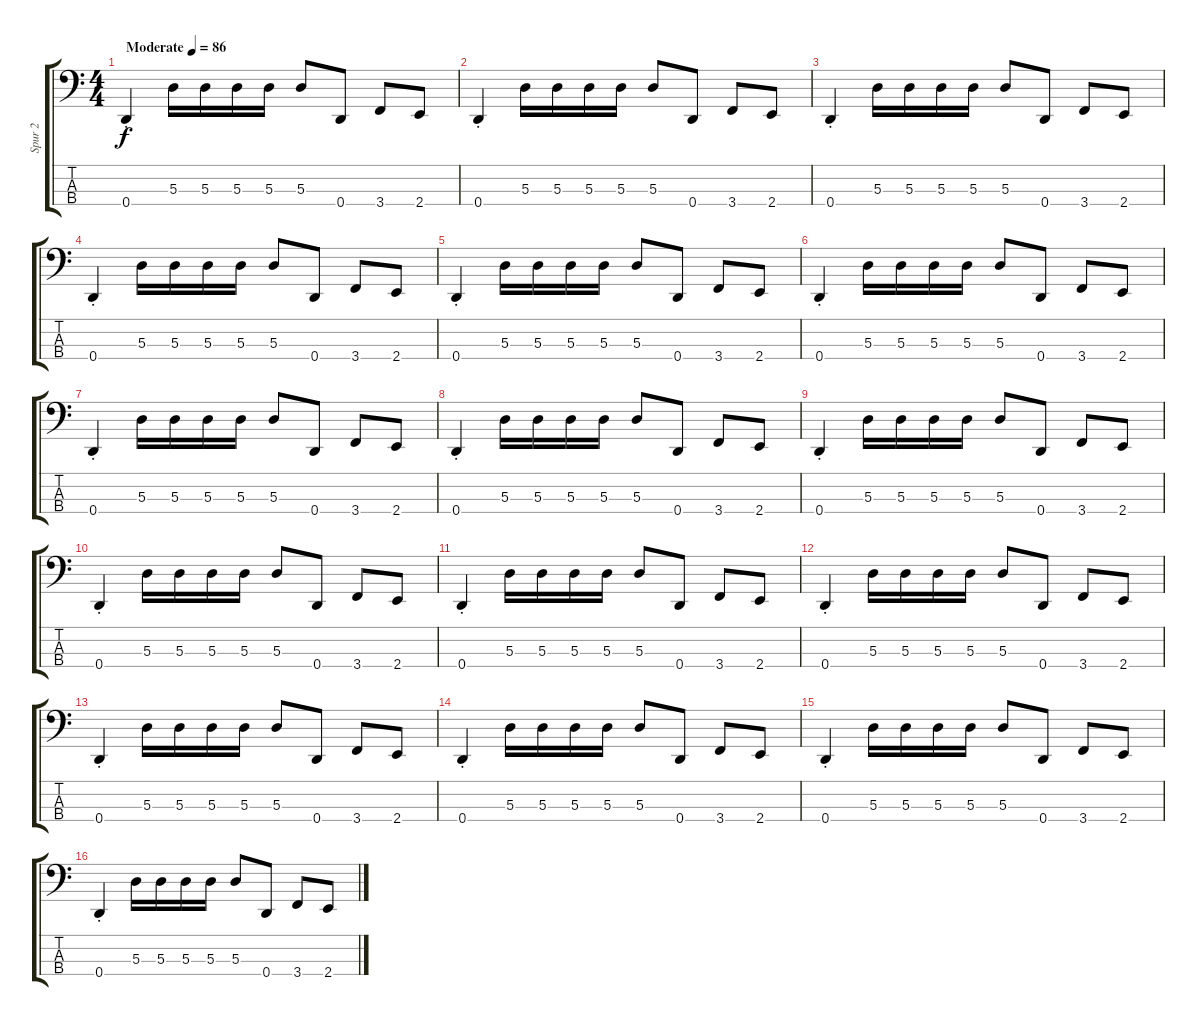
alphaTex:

\track ("Spur 2" "Spur 2") {instrument electricbassfinger}
\staff {score tabs}
\tuning (G2 D2 A1 D1) {hide}
\ts (4 4)
\tempo (86 "Moderate")
\clef f4
\ks c
0.4{st}.4{dy f instrument electricbassfinger} 5.3.16 5.3.16 5.3.16 5.3.16 5.3.8 0.4.8 3.4.8 2.4.8 |
0.4{st}.4 5.3.16 5.3.16 5.3.16 5.3.16 5.3.8 0.4.8 3.4.8 2.4.8 |
0.4{st}.4 5.3.16 5.3.16 5.3.16 5.3.16 5.3.8 0.4.8 3.4.8 2.4.8 |
0.4{st}.4 5.3.16 5.3.16 5.3.16 5.3.16 5.3.8 0.4.8 3.4.8 2.4.8 |
0.4{st}.4 5.3.16 5.3.16 5.3.16 5.3.16 5.3.8 0.4.8 3.4.8 2.4.8 |
0.4{st}.4 5.3.16 5.3.16 5.3.16 5.3.16 5.3.8 0.4.8 3.4.8 2.4.8 |
0.4{st}.4 5.3.16 5.3.16 5.3.16 5.3.16 5.3.8 0.4.8 3.4.8 2.4.8 |
0.4{st}.4 5.3.16 5.3.16 5.3.16 5.3.16 5.3.8 0.4.8 3.4.8 2.4.8 |
0.4{st}.4 5.3.16 5.3.16 5.3.16 5.3.16 5.3.8 0.4.8 3.4.8 2.4.8 |
0.4{st}.4 5.3.16 5.3.16 5.3.16 5.3.16 5.3.8 0.4.8 3.4.8 2.4.8 |
0.4{st}.4 5.3.16 5.3.16 5.3.16 5.3.16 5.3.8 0.4.8 3.4.8 2.4.8 |
0.4{st}.4 5.3.16 5.3.16 5.3.16 5.3.16 5.3.8 0.4.8 3.4.8 2.4.8 |
0.4{st}.4 5.3.16 5.3.16 5.3.16 5.3.16 5.3.8 0.4.8 3.4.8 2.4.8 |
0.4{st}.4 5.3.16 5.3.16 5.3.16 5.3.16 5.3.8 0.4.8 3.4.8 2.4.8 |
0.4{st}.4 5.3.16 5.3.16 5.3.16 5.3.16 5.3.8 0.4.8 3.4.8 2.4.8 |
0.4{st}.4 5.3.16 5.3.16 5.3.16 5.3.16 5.3.8 0.4.8 3.4.8 2.4.8
